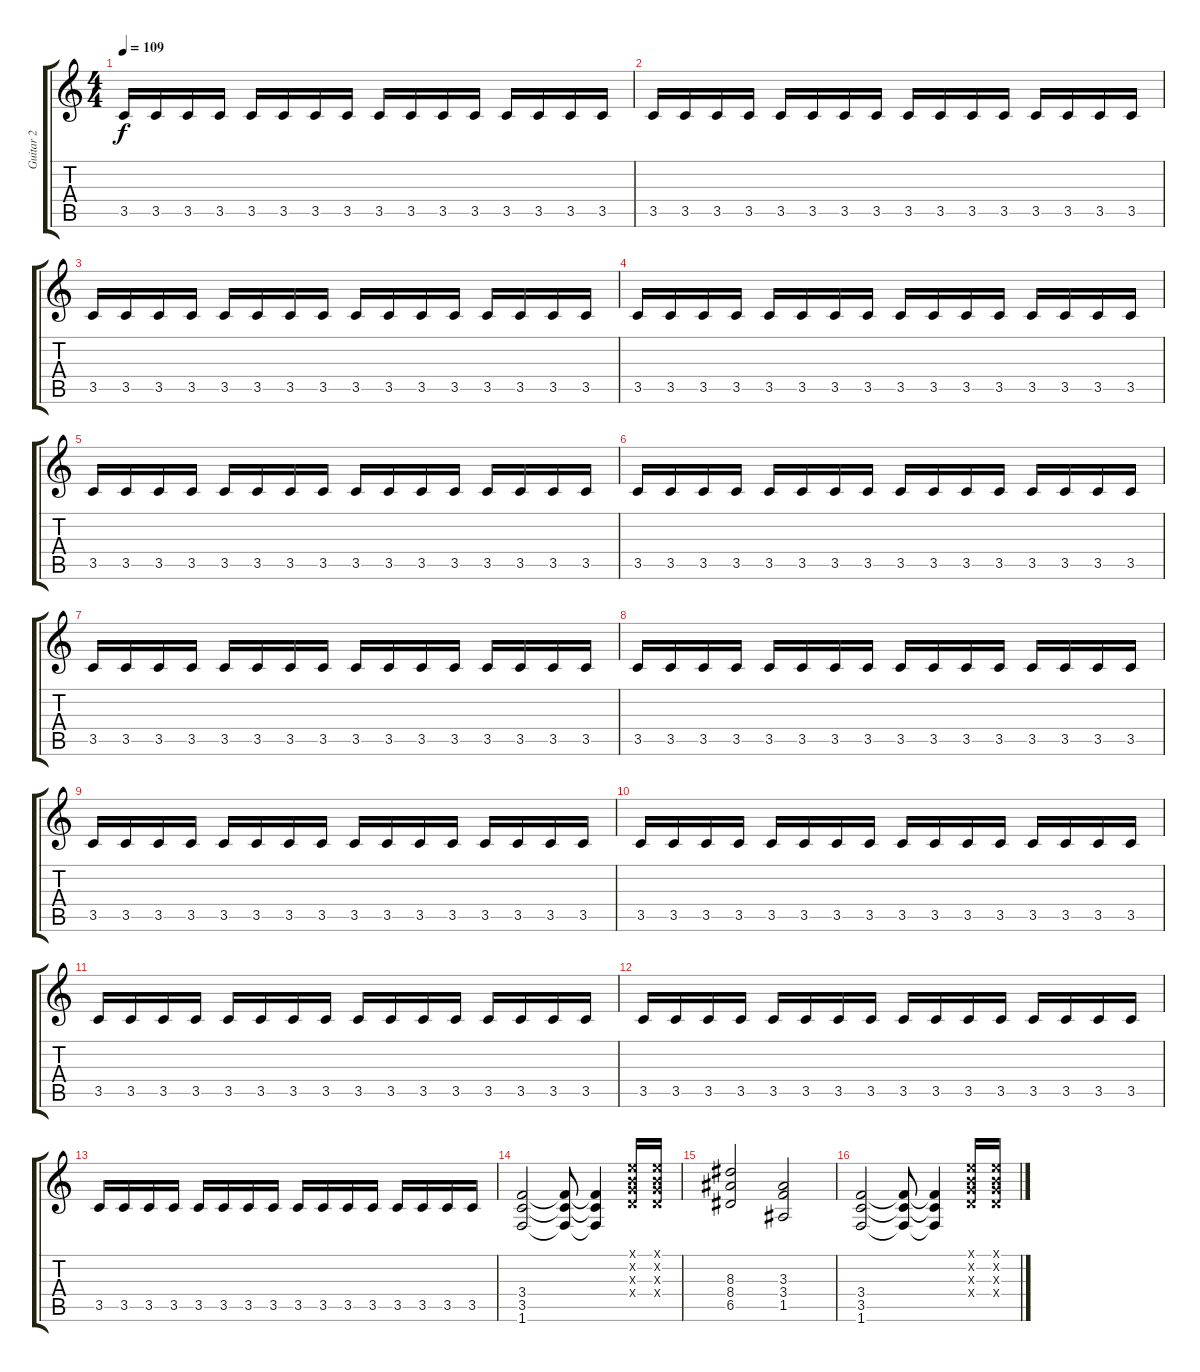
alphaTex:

\track ("Guitar 2" "Guitar 2") {instrument electricguitarmuted}
\staff {score tabs}
\tuning (E4 B3 G3 D3 A2 E2) {hide}
\ts (4 4)
\tempo 109
\clef g2
\ks c
3.5.16{dy f} 3.5.16 3.5.16 3.5.16 3.5.16 3.5.16 3.5.16 3.5.16 3.5.16 3.5.16 3.5.16 3.5.16 3.5.16 3.5.16 3.5.16 3.5.16 |
3.5.16 3.5.16 3.5.16 3.5.16 3.5.16 3.5.16 3.5.16 3.5.16 3.5.16 3.5.16 3.5.16 3.5.16 3.5.16 3.5.16 3.5.16 3.5.16 |
3.5.16 3.5.16 3.5.16 3.5.16 3.5.16 3.5.16 3.5.16 3.5.16 3.5.16 3.5.16 3.5.16 3.5.16 3.5.16 3.5.16 3.5.16 3.5.16 |
3.5.16 3.5.16 3.5.16 3.5.16 3.5.16 3.5.16 3.5.16 3.5.16 3.5.16 3.5.16 3.5.16 3.5.16 3.5.16 3.5.16 3.5.16 3.5.16 |
3.5.16 3.5.16 3.5.16 3.5.16 3.5.16 3.5.16 3.5.16 3.5.16 3.5.16 3.5.16 3.5.16 3.5.16 3.5.16 3.5.16 3.5.16 3.5.16 |
3.5.16 3.5.16 3.5.16 3.5.16 3.5.16 3.5.16 3.5.16 3.5.16 3.5.16 3.5.16 3.5.16 3.5.16 3.5.16 3.5.16 3.5.16 3.5.16 |
3.5.16 3.5.16 3.5.16 3.5.16 3.5.16 3.5.16 3.5.16 3.5.16 3.5.16 3.5.16 3.5.16 3.5.16 3.5.16 3.5.16 3.5.16 3.5.16 |
3.5.16 3.5.16 3.5.16 3.5.16 3.5.16 3.5.16 3.5.16 3.5.16 3.5.16 3.5.16 3.5.16 3.5.16 3.5.16 3.5.16 3.5.16 3.5.16 |
3.5.16 3.5.16 3.5.16 3.5.16 3.5.16 3.5.16 3.5.16 3.5.16 3.5.16 3.5.16 3.5.16 3.5.16 3.5.16 3.5.16 3.5.16 3.5.16 |
3.5.16 3.5.16 3.5.16 3.5.16 3.5.16 3.5.16 3.5.16 3.5.16 3.5.16 3.5.16 3.5.16 3.5.16 3.5.16 3.5.16 3.5.16 3.5.16 |
3.5.16 3.5.16 3.5.16 3.5.16 3.5.16 3.5.16 3.5.16 3.5.16 3.5.16 3.5.16 3.5.16 3.5.16 3.5.16 3.5.16 3.5.16 3.5.16 |
3.5.16 3.5.16 3.5.16 3.5.16 3.5.16 3.5.16 3.5.16 3.5.16 3.5.16 3.5.16 3.5.16 3.5.16 3.5.16 3.5.16 3.5.16 3.5.16 |
3.5.16 3.5.16 3.5.16 3.5.16 3.5.16 3.5.16 3.5.16 3.5.16 3.5.16 3.5.16 3.5.16 3.5.16 3.5.16 3.5.16 3.5.16 3.5.16 |
(3.4 3.5 1.6).2 (3.4{t} 3.5{t} 1.6{t}).8 (3.4{t} 3.5{t} 1.6{t}).4 (0.1{x} 0.2{x} 0.3{x} 0.4{x}).16 (0.1{x} 0.2{x} 0.3{x} 0.4{x}).16 |
(8.3 8.4 6.5).2 (3.3 3.4 1.5).2 |
(3.4 3.5 1.6).2 (3.4{t} 3.5{t} 1.6{t}).8 (3.4{t} 3.5{t} 1.6{t}).4 (0.1{x} 0.2{x} 0.3{x} 0.4{x}).16 (0.1{x} 0.2{x} 0.3{x} 0.4{x}).16
